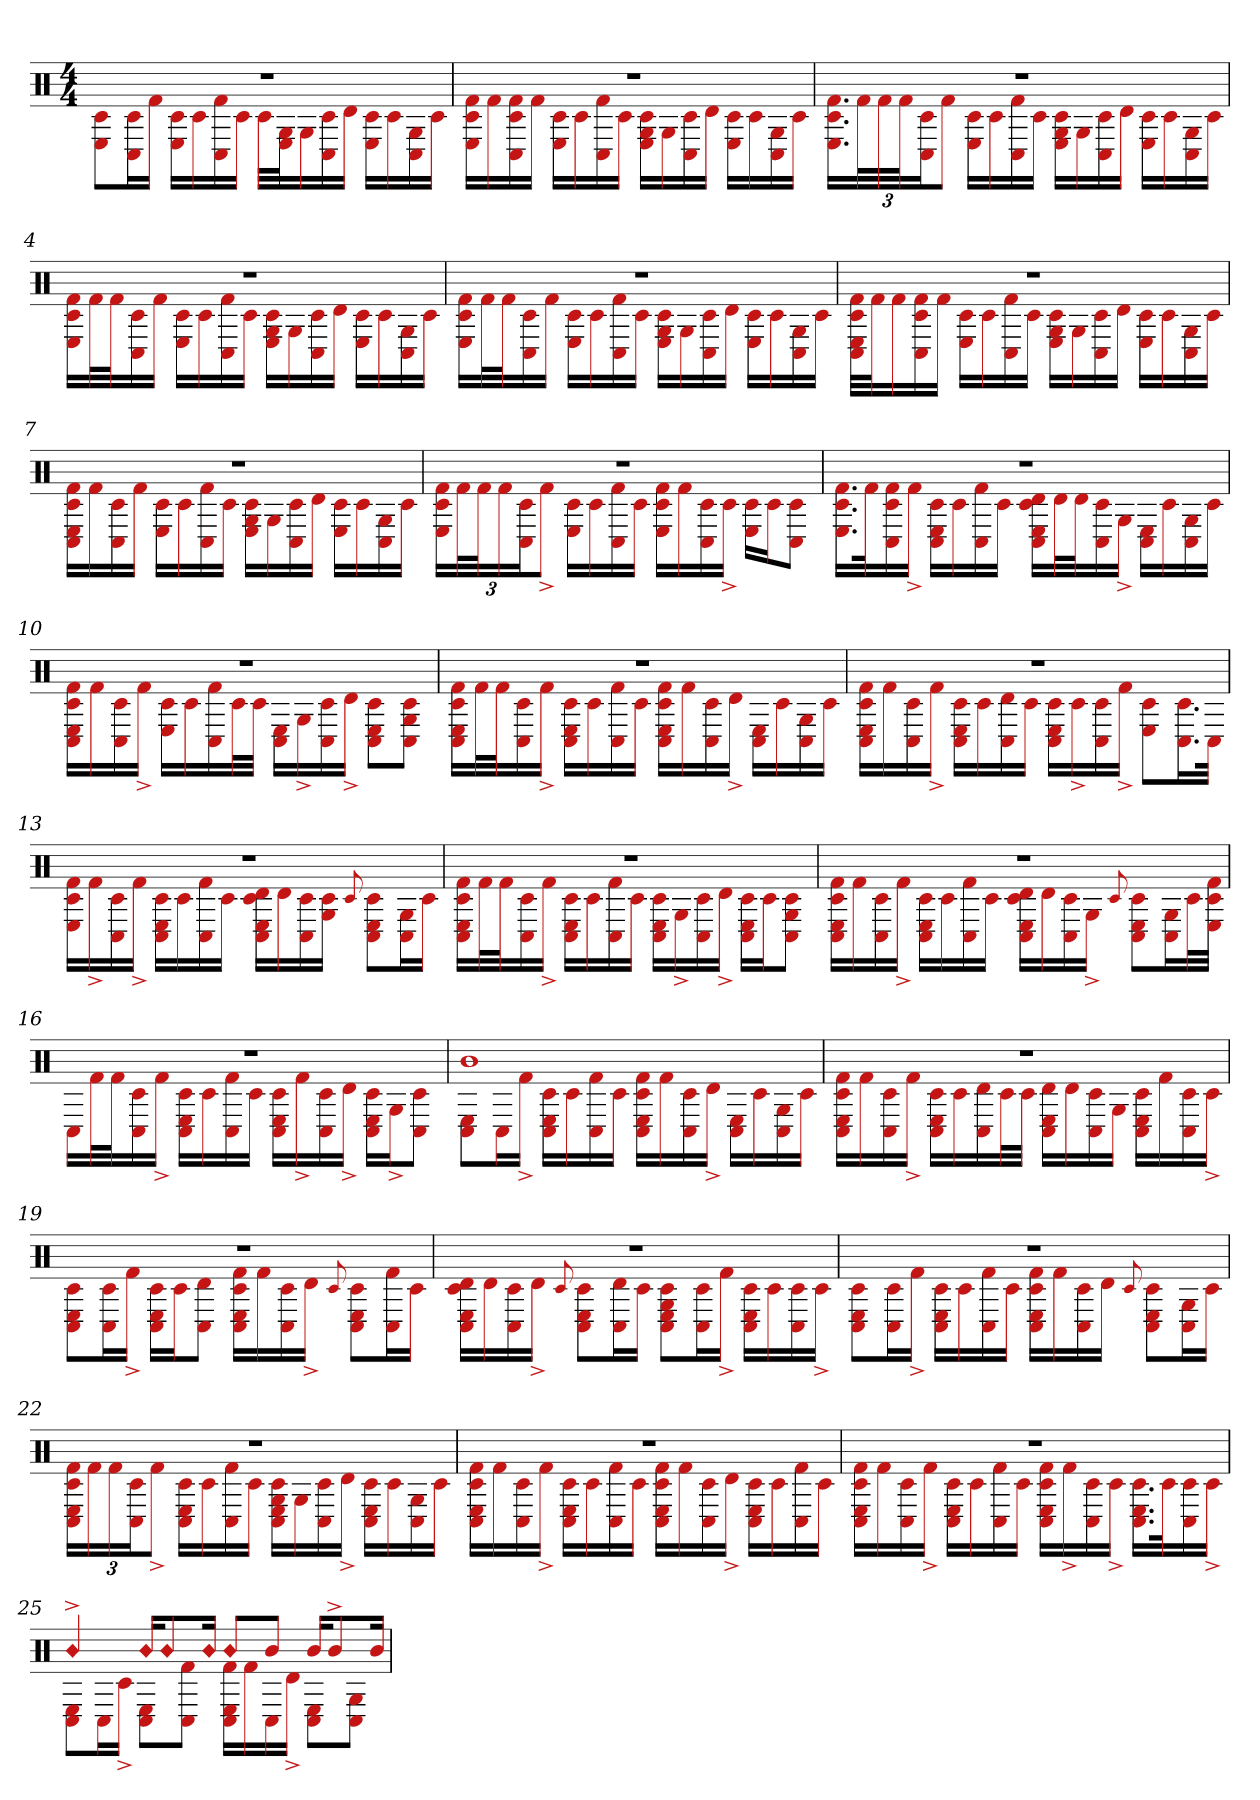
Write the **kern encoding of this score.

**kern
*part1
*staff1
*clefX
*k[]
*M4/4
=1
*^
1r	8E 8c#L
.	16c# 16C#L
.	16f#JJ
.	16c# 16ELL
.	16c#
.	16C# 16f#
.	16c#JJ
.	32c#LLL
.	32E 32GJ
.	16G
.	16c# 16C#
.	16dJJ
.	16c# 16ELL
.	16c#
.	16G 16C#
.	16c#JJ
=2	=2
1r	16E 16c# 16f#LL
.	16f#
.	16f# 16c# 16C#
.	16f#JJ
.	16E 16c#LL
.	16c#
.	16f# 16C#
.	16c#JJ
.	16c# 16G 16ELL
.	16G
.	16c# 16C#
.	16dJJ
.	16E 16c#LL
.	16c#
.	16G 16C#
.	16c#JJ
=3	=3
1r	24.E 24.c# 24.f#LL
.	48f#L
.	48f#
.	48f#J
.	24C# 24c#J
.	12f#J
.	16E 16c#LL
.	16c#
.	16f# 16C#
.	16c#JJ
.	16c# 16E 16GLL
.	16G
.	16c# 16C#
.	16dJJ
.	16E 16c#LL
.	16c#
.	16G 16C#
.	16c#JJ
=4	=4
1r	16E 16c# 16f#LL
.	32f#L
.	32f#J
.	16C# 16c#
.	16f#JJ
.	16E 16c#LL
.	16c#
.	16f# 16C#
.	16c#JJ
.	16c# 16E 16GLL
.	16G
.	16C# 16c#
.	16dJJ
.	16E 16c#LL
.	16c#
.	16G 16C#
.	16c#JJ
=5	=5
1r	16E 16c# 16f#LL
.	32f#L
.	32f#J
.	16C# 16c#
.	16f#JJ
.	16E 16c#LL
.	16c#
.	16C# 16f#
.	16c#JJ
.	16c# 16E 16GLL
.	16G
.	16C# 16c#
.	16dJJ
.	16c# 16ELL
.	16c#
.	16G 16C#
.	16c#JJ
=6	=6
1r	32C# 32c# 32E 32f#LLL
.	32f#J
.	16f#
.	16f# 16c# 16C#
.	16f#JJ
.	16E 16c#LL
.	16c#
.	16f# 16C#
.	16c#JJ
.	16c# 16E 16GLL
.	16G
.	16c# 16C#
.	16dJJ
.	16E 16c#LL
.	16c#
.	16G 16C#
.	16c#JJ
=7	=7
1r	16C# 16E 16c# 16f#LL
.	16f#
.	16c# 16C#
.	16f#JJ
.	16E 16c#LL
.	16c#
.	16f# 16C#
.	16c#JJ
.	16c# 16G 16ELL
.	16G
.	16c# 16C#
.	16dJJ
.	16c# 16ELL
.	16c#
.	16G 16C#
.	16c#JJ
=8	=8
1r	24c# 24f# 24ELL
.	48f#L
.	48f#J
.	24f#
.	24c# 24C#J
.	12f#^J
.	16c# 16ELL
.	16c#
.	16f# 16C#
.	16c#JJ
.	16c# 16E 16f#LL
.	16f#
.	16C# 16c#
.	16c#^JJ
.	16c# 16ELL
.	16c#J
.	8C# 8c#J
=9	=9
1r	16.E 16.c# 16.f#LL
.	32f#k
.	16f# 16C# 16c#
.	16f#^JJ
.	16C# 16E 16c#LL
.	16c#
.	16f# 16C#
.	16c#JJ
.	16c# 16C# 16d 16ELL
.	32dL
.	32dJ
.	16c# 16C#
.	16G^JJ
.	16C# 16ELL
.	16c#
.	16G 16C#
.	16c#JJ
=10	=10
1r	16c# 16C# 16E 16f#LL
.	16f#
.	16c# 16C#
.	16f#^JJ
.	16c# 16ELL
.	16c#
.	16f# 16C#
.	32c#L
.	32c#JJJ
.	16C# 16ELL
.	16G^
.	16C# 16c#
.	16d^JJ
.	8C# 8E 8c#L
.	8c# 8G 8C#J
=11	=11
1r	16C# 16E 16f# 16c#LL
.	32f#L
.	32f#J
.	16c# 16C#
.	16f#^JJ
.	16C# 16c# 16ELL
.	16c#
.	16f# 16C#
.	16c#JJ
.	16c# 16f# 16E 16C#LL
.	16f#
.	16c# 16C#
.	16d^JJ
.	16C# 16ELL
.	16c#
.	16G 16C#
.	16c#JJ
=12	=12
1r	16c# 16E 16C# 16f#LL
.	16f#
.	16c# 16C#
.	16f#^JJ
.	16C# 16E 16c#LL
.	16c#
.	16d 16C#
.	16c#JJ
.	16c# 16C# 16ELL
.	16c#^
.	16c# 16C#
.	16f#^JJ
.	8E 8c#L
.	16.C# 16.c#L
.	32C#JJk
=13	=13
1r	16E 16f# 16c#LL
.	16f#^
.	16C# 16c#
.	16f#^JJ
.	16C# 16E 16c#LL
.	16c#
.	16C# 16f#
.	16c#JJ
.	16c# 16d 16C# 16ELL
.	16d
.	16c# 16C#
.	16G 16c#JJ
.	8qqc#
.	8C# 8E 8c#L
.	16G 16C#L
.	16c#JJ
=14	=14
1r	16E 16c# 16C# 16f#LL
.	32f#L
.	32f#J
.	16c# 16C#
.	16f#^JJ
.	16C# 16E 16c#LL
.	16c#
.	16C# 16f#
.	16c#JJ
.	16E 16C# 16c#LL
.	16G^
.	16C# 16c#
.	16d^JJ
.	16C# 16E 16c#LL
.	16c#J
.	8c# 8G 8C#J
=15	=15
1r	16c# 16C# 16E 16f#LL
.	16f#
.	16c# 16C#
.	16f#^JJ
.	16C# 16c# 16ELL
.	16c#
.	16f# 16C#
.	16c#JJ
.	16c# 16E 16d 16C#LL
.	16d
.	16c# 16C#
.	16G^JJ
.	8qqc#
.	8E 8C# 8c#L
.	16G 16C#L
.	32c#L
.	32c# 32E 32f#JJJ
=16	=16
1r	16C#LL
.	32f#L
.	32f#J
.	16c# 16C#
.	16f#^JJ
.	16E 16C# 16c#LL
.	16c#
.	16f# 16C#
.	16c#JJ
.	16c# 16C# 16ELL
.	16f#^
.	16C# 16c#
.	16d^JJ
.	16C# 16E 16c#LL
.	16G^J
.	8C# 8c#J
=17	=17
1b	8C# 8EL
.	16C#L
.	16f#^JJ
.	16C# 16E 16c#LL
.	16c#
.	16C# 16f#
.	16c#JJ
.	16E 16C# 16f# 16c#LL
.	16f#
.	16c# 16C#
.	16d^JJ
.	16E 16C#LL
.	16c#
.	16G 16C#
.	16c#JJ
=18	=18
1r	16E 16C# 16c# 16f#LL
.	16f#
.	16c# 16C#
.	16f#^JJ
.	16E 16C# 16c#LL
.	16c#
.	16d 16C#
.	32c#L
.	32c#JJJ
.	16E 16C# 16dLL
.	16d
.	16C# 16c#
.	16GJJ
.	16E 16C# 16c#LL
.	16f#
.	16C# 16c#
.	16c#^JJ
=19	=19
1r	8C# 8c# 8EL
.	16C# 16c#L
.	16f#^JJ
.	16C# 16E 16c#LL
.	16c#J
.	8d 8C#J
.	16E 16c# 16C# 16f#LL
.	16f#
.	16c# 16C#
.	16d^JJ
.	8qqc#
.	8C# 8E 8c#L
.	16C# 16f#L
.	16c#JJ
=20	=20
1r	16c# 16E 16C# 16dLL
.	16d
.	16c# 16C#
.	16d^JJ
.	8qqc#
.	8E 8C# 8c#L
.	16d 16C#L
.	16c#JJ
.	8c# 8E 8G 8C#L
.	16c# 16C#L
.	16f#^JJ
.	16E 16c# 16C#LL
.	16c#
.	16C# 16c#
.	16c#^JJ
=21	=21
1r	8C# 8c# 8EL
.	16C# 16c#L
.	16f#^JJ
.	16E 16C# 16c#LL
.	16c#
.	16f# 16C#
.	16c#JJ
.	16c# 16E 16C# 16f#LL
.	16f#
.	16c# 16C#
.	16dJJ
.	8qqc#
.	8E 8C# 8c#L
.	16G 16C#L
.	16c#JJ
=22	=22
1r	24c# 24E 24C# 24f#LL
.	24f#
.	24f#
.	24c# 24C#J
.	12f#^J
.	16C# 16E 16c#LL
.	16c#
.	16f# 16C#
.	16c#JJ
.	16C# 16c# 16E 16GLL
.	16G
.	16C# 16c#
.	16d^JJ
.	16C# 16c# 16ELL
.	16c#
.	16G 16C#
.	16c#JJ
=23	=23
1r	16c# 16E 16f# 16C#LL
.	16f#
.	16c# 16C#
.	16f#^JJ
.	16C# 16E 16c#LL
.	16c#
.	16f# 16C#
.	16c#JJ
.	16c# 16E 16C# 16f#LL
.	16f#
.	16c# 16C#
.	16d^JJ
.	16C# 16E 16c#LL
.	16c#
.	16f# 16C#
.	16c#JJ
=24	=24
1r	16C# 16c# 16E 16f#LL
.	16f#
.	16C# 16c#
.	16f#^JJ
.	16C# 16c# 16ELL
.	16c#
.	16f# 16C#
.	16c#JJ
.	16c# 16E 16C# 16f#LL
.	16f#^
.	16C# 16c#
.	16c#^JJ
.	16.C# 16.c# 16.ELL
.	32c#k
.	16C# 16c#
.	16c#^JJ
=25	=25
!LO:N:head=diamond	!
4b^	8C# 8EL
.	16C#L
.	16c#^JJ
!LO:N:head=diamond	!
16bKL	8C# 8EL
!LO:N:head=diamond	!
8b	.
.	8f# 8C#J
!LO:N:head=diamond	!
16bJk	.
!LO:N:head=diamond	!
8bL	16f# 16E 16C#LL
.	16f#
8bJ	16C#
.	16d^JJ
16bKL	8C# 8EL
8b^	.
.	8G 8C#J
16bJk	.
*v	*v
=
*-
